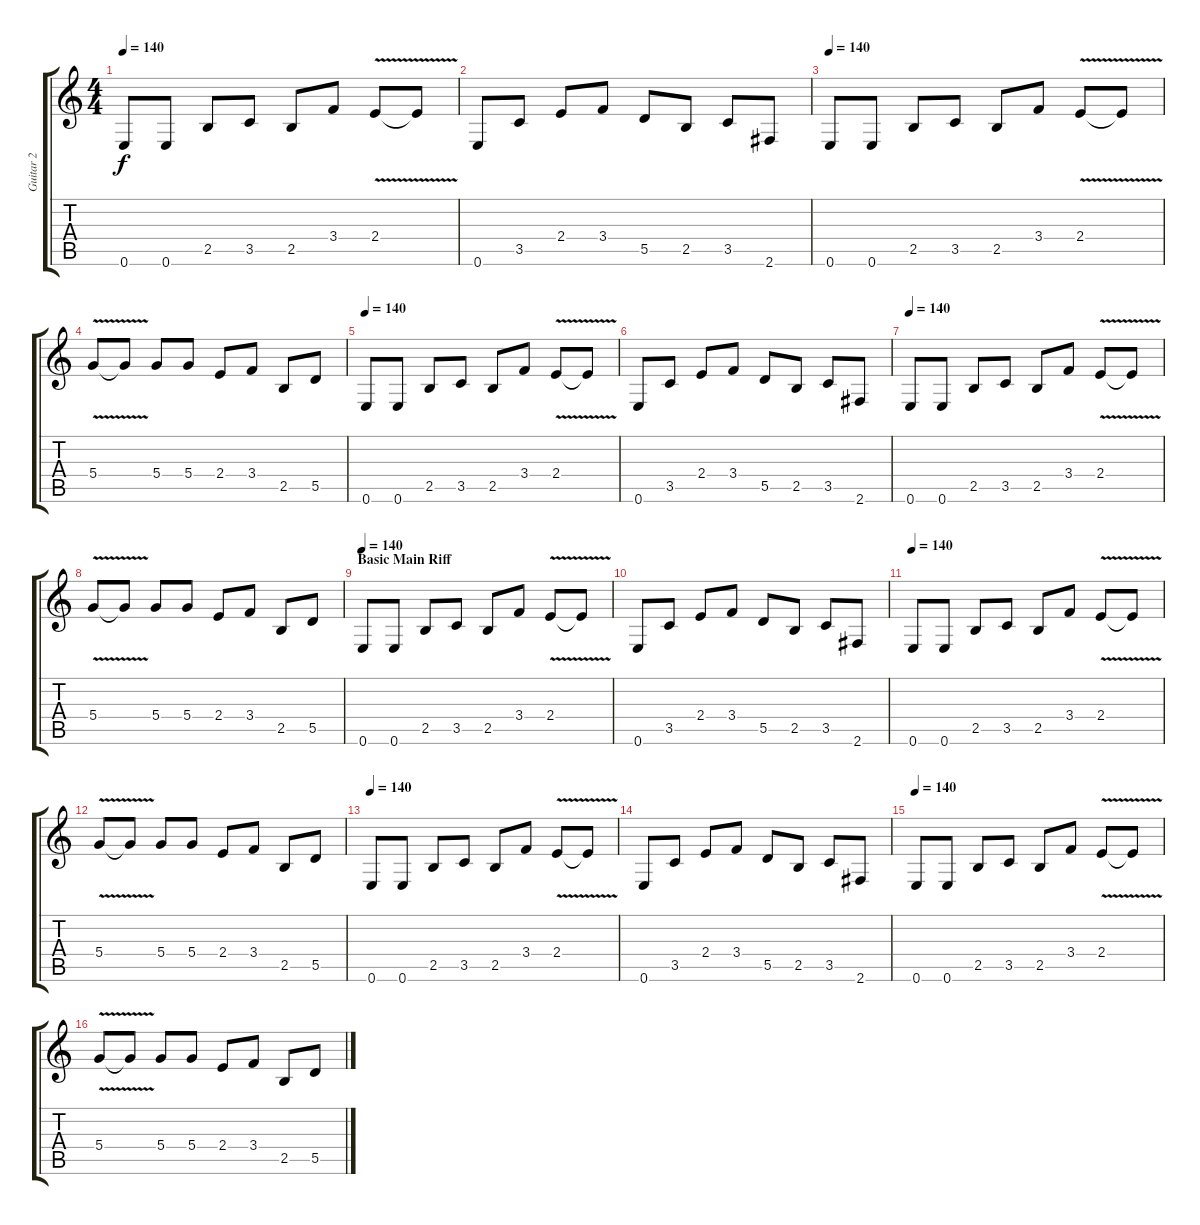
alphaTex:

\track ("Guitar 2" "Guitar 2") {instrument distortionguitar}
\staff {score tabs}
\tuning (E4 B3 G3 D3 A2 E2) {hide}
\ts (4 4)
\tempo 140
\clef g2
\ks c
0.6.8{dy f} 0.6.8 2.5.8 3.5.8 2.5.8 3.4.8 2.4{v}.8 2.4{t}.8 |
0.6.8 3.5.8 2.4.8 3.4.8 5.5.8 2.5.8 3.5.8 2.6.8 |
\tempo 140
0.6.8 0.6.8 2.5.8 3.5.8 2.5.8 3.4.8 2.4{v}.8 2.4{t}.8 |
5.4{v}.8 5.4{t}.8 5.4.8 5.4.8 2.4.8 3.4.8 2.5.8 5.5.8 |
\tempo 140
0.6.8 0.6.8 2.5.8 3.5.8 2.5.8 3.4.8 2.4{v}.8 2.4{t}.8 |
0.6.8 3.5.8 2.4.8 3.4.8 5.5.8 2.5.8 3.5.8 2.6.8 |
\tempo 140
0.6.8 0.6.8 2.5.8 3.5.8 2.5.8 3.4.8 2.4{v}.8 2.4{t}.8 |
5.4{v}.8 5.4{t}.8 5.4.8 5.4.8 2.4.8 3.4.8 2.5.8 5.5.8 |
\section ("" "Basic Main Riff ")
\tempo 140
0.6.8 0.6.8 2.5.8 3.5.8 2.5.8 3.4.8 2.4{v}.8 2.4{t}.8 |
0.6.8 3.5.8 2.4.8 3.4.8 5.5.8 2.5.8 3.5.8 2.6.8 |
\tempo 140
0.6.8 0.6.8 2.5.8 3.5.8 2.5.8 3.4.8 2.4{v}.8 2.4{t}.8 |
5.4{v}.8 5.4{t}.8 5.4.8 5.4.8 2.4.8 3.4.8 2.5.8 5.5.8 |
\tempo 140
0.6.8 0.6.8 2.5.8 3.5.8 2.5.8 3.4.8 2.4{v}.8 2.4{t}.8 |
0.6.8 3.5.8 2.4.8 3.4.8 5.5.8 2.5.8 3.5.8 2.6.8 |
\tempo 140
0.6.8 0.6.8 2.5.8 3.5.8 2.5.8 3.4.8 2.4{v}.8 2.4{t}.8 |
5.4{v}.8 5.4{t}.8 5.4.8 5.4.8 2.4.8 3.4.8 2.5.8 5.5.8
